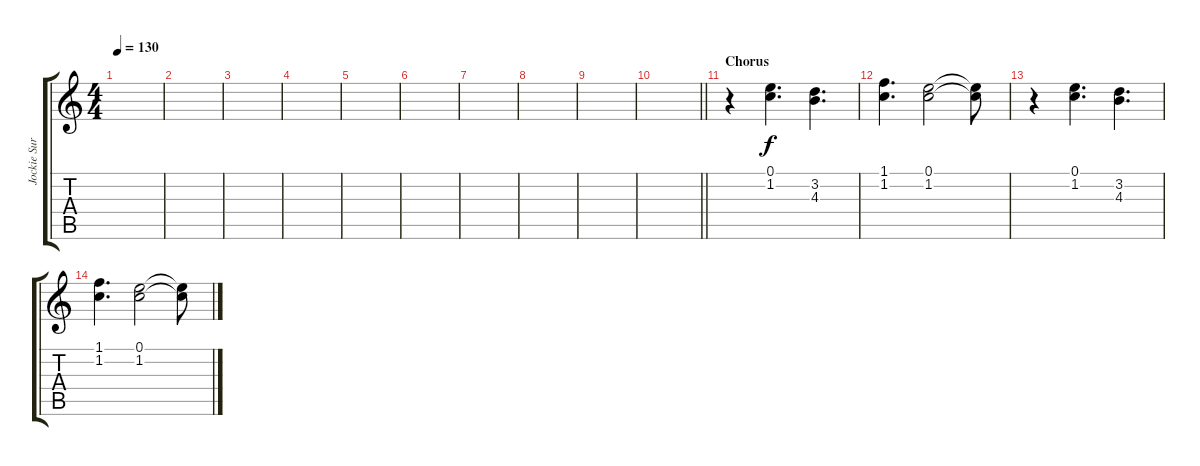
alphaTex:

\track ("Jockie Surjoprajogo" "Jockie Sur") {instrument lead2sawtooth}
\staff {score tabs}
\tuning (E5 B4 G4 D4 A3 E3) {hide}
\ts (4 4)
\tempo 130
\clef g2
\ks c
|
|
|
|
|
|
|
|
|
\barLineRight lightlight
|
\section ("" "Chorus")
r.4{volume 9} (0.1 1.2).4{d} (3.2 4.3).4{d} |
(1.1 1.2).4{d} (0.1 1.2).2 (0.1{t} 1.2{t}).8 |
r.4 (0.1 1.2).4{d} (3.2 4.3).4{d} |
(1.1 1.2).4{d} (0.1 1.2).2 (0.1{t} 1.2{t}).8
